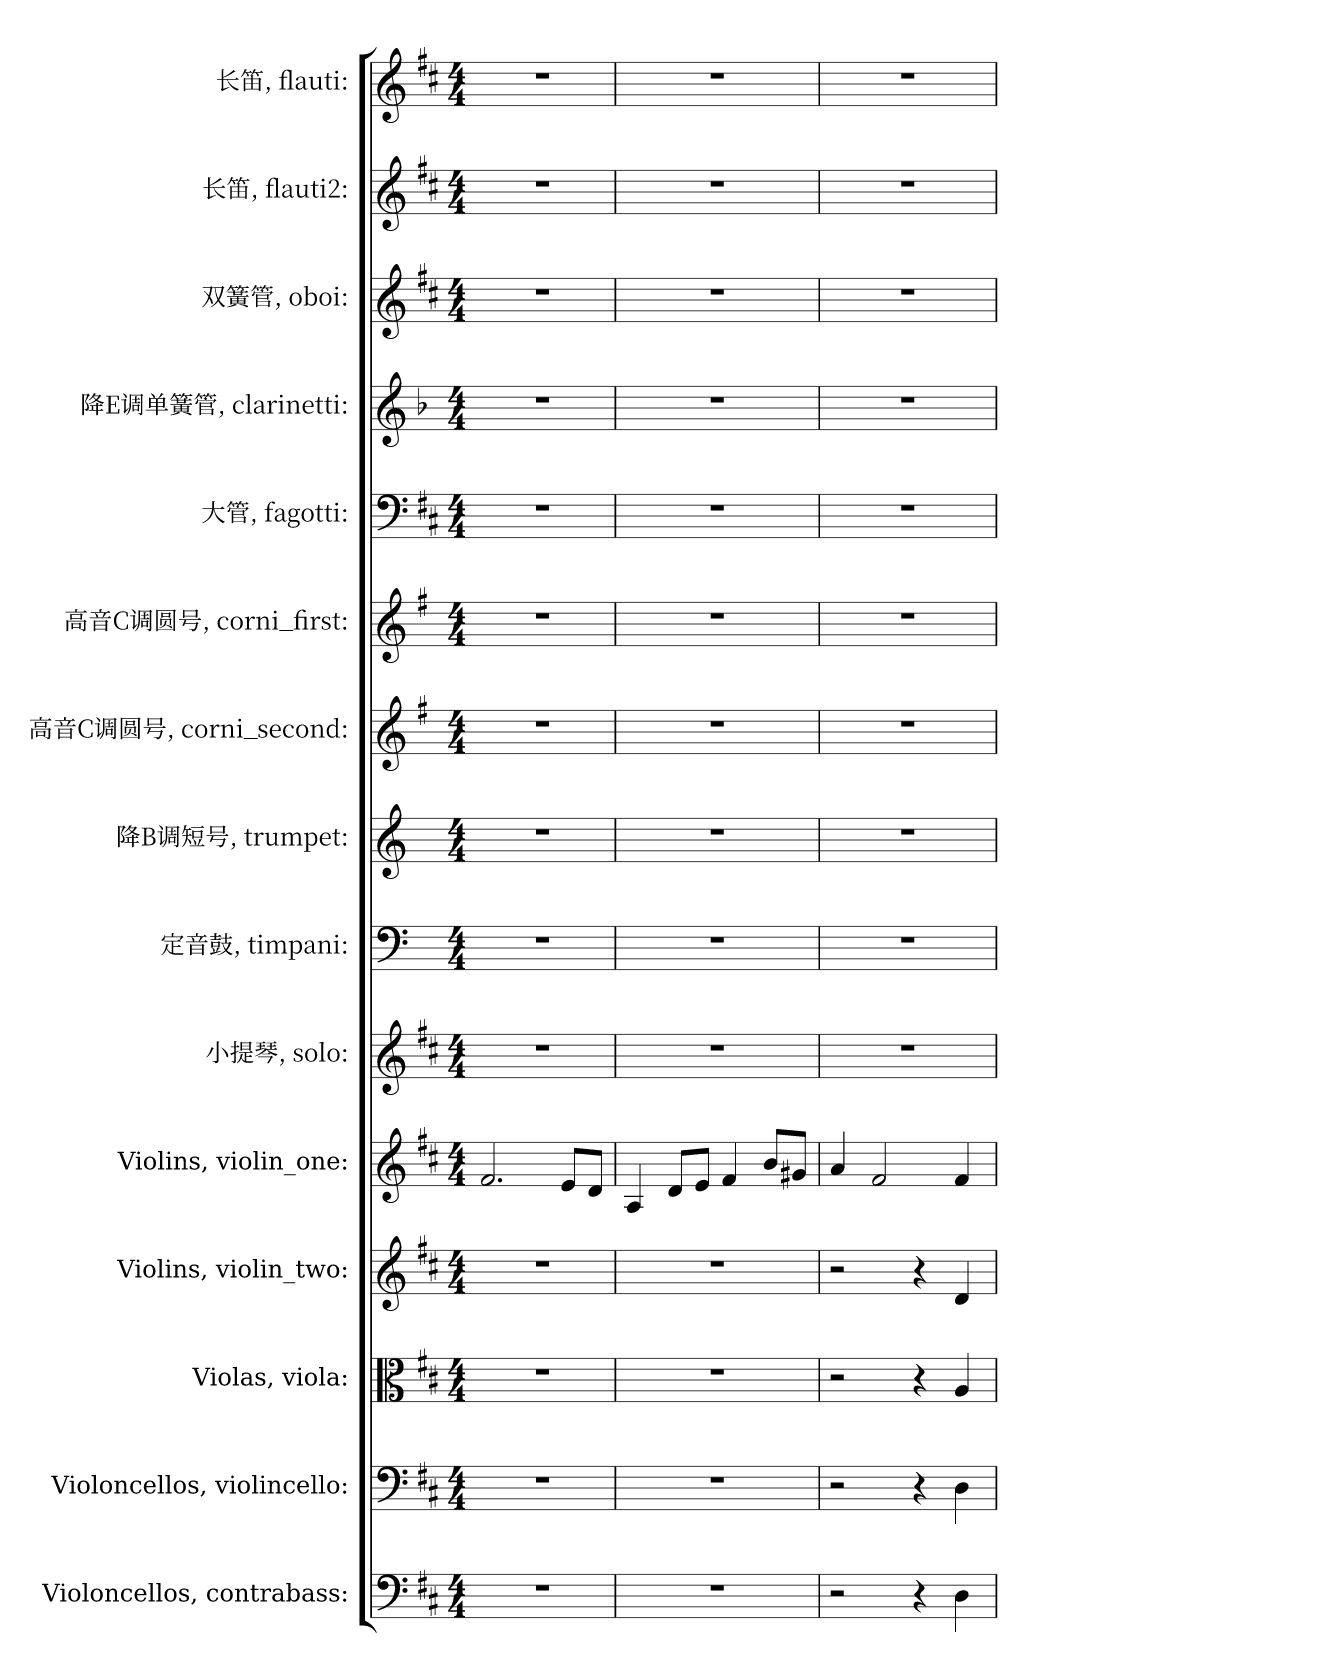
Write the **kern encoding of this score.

**kern	**kern	**kern	**kern	**kern	**kern	**kern	**kern	**kern	**kern	**kern	**kern	**kern	**kern	**kern
*part15	*part14	*part13	*part12	*part11	*part10	*part9	*part8	*part7	*part6	*part5	*part4	*part3	*part2	*part1
*staff15	*staff14	*staff13	*staff12	*staff11	*staff10	*staff9	*staff8	*staff7	*staff6	*staff5	*staff4	*staff3	*staff2	*staff1
*I"Violoncellos, contrabass:	*I"Violoncellos, violincello:	*I"Violas, viola:	*I"Violins, violin_two:	*I"Violins, violin_one:	*I"小提琴, solo:	*I"定音鼓, timpani:	*I"降B调短号, trumpet:	*I"高音C调圆号, corni_second:	*I"高音C调圆号, corni_first:	*I"大管, fagotti:	*I"降E调单簧管, clarinetti:	*I"双簧管, oboi:	*I"长笛, flauti2:	*I"长笛, flauti:
*I'Vlcs.	*I'Vlcs.	*I'Vlas.	*I'Vlns.	*I'Vlns.	*	*I'Timp.	*	*	*	*	*I'E♭ Cl.	*I'Ob.	*I'Fl.	*I'Fl.
*clefF4	*clefF4	*clefC3	*clefG2	*clefG2	*clefG2	*clefF4	*clefG2	*clefG2	*clefG2	*clefF4	*clefG2	*clefG2	*clefG2	*clefG2
*	*	*	*	*	*	*	*ITrd1c2	*ITrd4c7	*ITrd4c7	*	*ITrd-2c-3	*	*	*
*k[f#c#]	*k[f#c#]	*k[f#c#]	*k[f#c#]	*k[f#c#]	*k[f#c#]	*k[]	*k[b-e-]	*k[]	*k[]	*k[f#c#]	*k[b-e-a-d-]	*k[f#c#]	*k[f#c#]	*k[f#c#]
*M4/4	*M4/4	*M4/4	*M4/4	*M4/4	*M4/4	*M4/4	*M4/4	*M4/4	*M4/4	*M4/4	*M4/4	*M4/4	*M4/4	*M4/4
*MM126	*MM126	*MM126	*MM126	*MM126	*MM126	*MM126	*MM126	*MM126	*MM126	*MM126	*MM126	*MM126	*MM126	*MM126
=1	=1	=1	=1	=1	=1	=1	=1	=1	=1	=1	=1	=1	=1	=1
1r	1r	1r	1r	2.f#/	1r	1r	1r	1r	1r	1r	1r	1r	1r	1r
.	.	.	.	8e/L	.	.	.	.	.	.	.	.	.	.
.	.	.	.	8d/J	.	.	.	.	.	.	.	.	.	.
=2	=2	=2	=2	=2	=2	=2	=2	=2	=2	=2	=2	=2	=2	=2
1r	1r	1r	1r	4A/	1r	1r	1r	1r	1r	1r	1r	1r	1r	1r
.	.	.	.	8d/L	.	.	.	.	.	.	.	.	.	.
.	.	.	.	8e/J	.	.	.	.	.	.	.	.	.	.
.	.	.	.	4f#/	.	.	.	.	.	.	.	.	.	.
.	.	.	.	8b/L	.	.	.	.	.	.	.	.	.	.
.	.	.	.	8g#X/J	.	.	.	.	.	.	.	.	.	.
=3	=3	=3	=3	=3	=3	=3	=3	=3	=3	=3	=3	=3	=3	=3
2r	2r	2r	2r	4a/	1r	1r	1r	1r	1r	1r	1r	1r	1r	1r
.	.	.	.	2f#/	.	.	.	.	.	.	.	.	.	.
4r	4r	4r	4r	.	.	.	.	.	.	.	.	.	.	.
4D\	4D\	4A/	4d/	4f#/	.	.	.	.	.	.	.	.	.	.
=	=	=	=	=	=	=	=	=	=	=	=	=	=	=
*-	*-	*-	*-	*-	*-	*-	*-	*-	*-	*-	*-	*-	*-	*-
